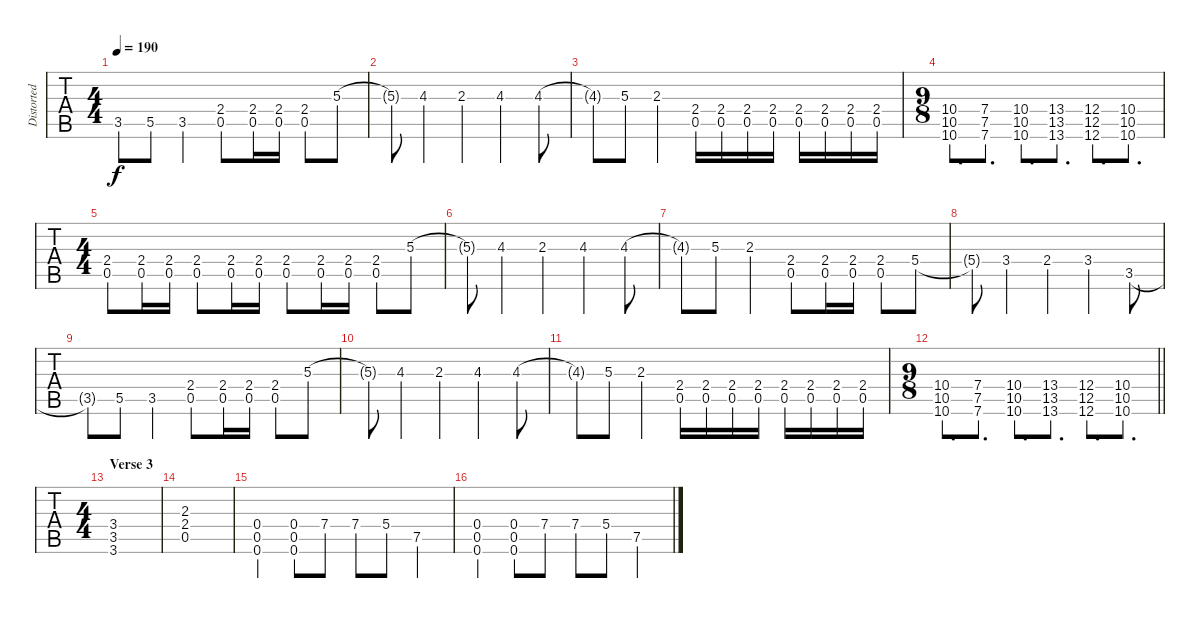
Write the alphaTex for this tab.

\track ("Distorted 1 [Padge]" "Distorted ") {instrument overdrivenguitar}
\staff {tabs}
\tuning (D4 A3 F3 C3 G2 C2) {hide}
\ts (4 4)
\tempo 190
\clef g2
\ks c
3.5{t}.8{dy f} 5.5.8 3.5.4 (2.4 0.5).8 (2.4 0.5).16 (2.4 0.5).16 (2.4 0.5).8 5.3.8 |
5.3{t}.8 4.3.4 2.3.4 4.3.4 4.3.8 |
4.3{t}.8 5.3.8 2.3.4 (2.4 0.5).16 (2.4 0.5).16 (2.4 0.5).16 (2.4 0.5).16 (2.4 0.5).16 (2.4 0.5).16 (2.4 0.5).16 (2.4 0.5).16 |
\ts (9 8)
(10.4 10.5 10.6).8{d} (7.4 7.5 7.6).8{d} (10.4 10.5 10.6).8{d} (13.4 13.5 13.6).8{d} (12.4 12.5 12.6).8{d} (10.4 10.5 10.6).8{d} |
\ts (4 4)
(2.4 0.5).8 (2.4 0.5).16 (2.4 0.5).16 (2.4 0.5).8 (2.4 0.5).16 (2.4 0.5).16 (2.4 0.5).8 (2.4 0.5).16 (2.4 0.5).16 (2.4 0.5).8 5.3.8 |
5.3{t}.8 4.3.4 2.3.4 4.3.4 4.3.8 |
4.3{t}.8 5.3.8 2.3.4 (2.4 0.5).8 (2.4 0.5).16 (2.4 0.5).16 (2.4 0.5).8 5.4.8 |
5.4{t}.8 3.4.4 2.4.4 3.4.4 3.5.8 |
3.5{t}.8 5.5.8 3.5.4 (2.4 0.5).8 (2.4 0.5).16 (2.4 0.5).16 (2.4 0.5).8 5.3.8 |
5.3{t}.8 4.3.4 2.3.4 4.3.4 4.3.8 |
4.3{t}.8 5.3.8 2.3.4 (2.4 0.5).16 (2.4 0.5).16 (2.4 0.5).16 (2.4 0.5).16 (2.4 0.5).16 (2.4 0.5).16 (2.4 0.5).16 (2.4 0.5).16 |
\ts (9 8)
\barLineRight lightlight
(10.4 10.5 10.6).8{d} (7.4 7.5 7.6).8{d} (10.4 10.5 10.6).8{d} (13.4 13.5 13.6).8{d} (12.4 12.5 12.6).8{d} (10.4 10.5 10.6).8{d} |
\ts (4 4)
\section ("" "Verse 3")
(3.4 3.5 3.6).1 |
(2.3 2.4 0.5).1 |
(0.4 0.5 0.6).4 (0.4 0.5 0.6).8 7.4.8 7.4.8 5.4.8 7.5.4 |
(0.4 0.5 0.6).4 (0.4 0.5 0.6).8 7.4.8 7.4.8 5.4.8 7.5.4
